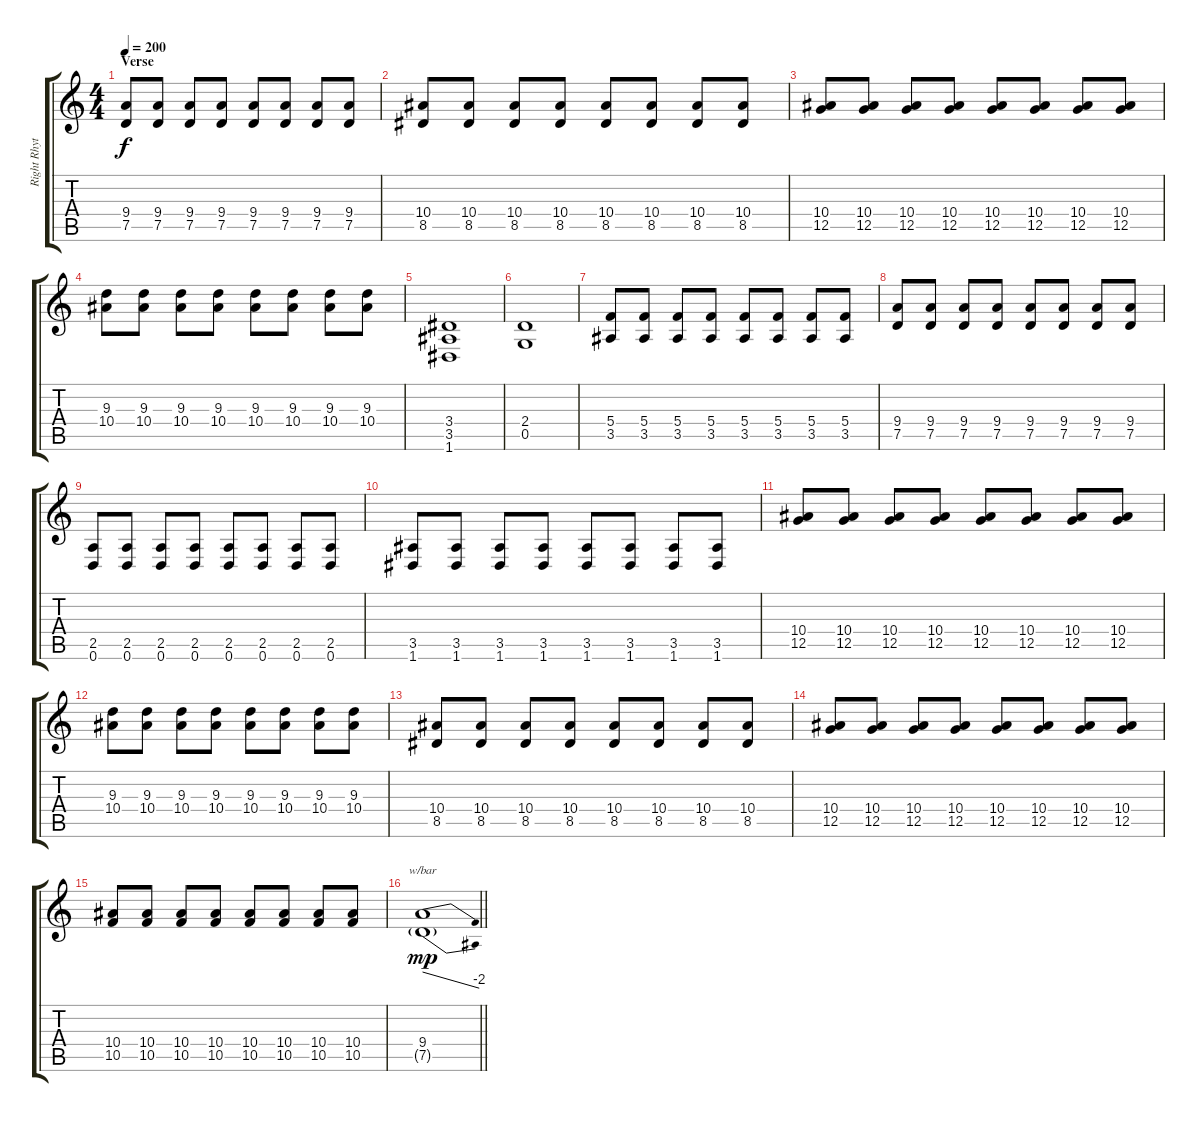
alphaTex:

\track ("Right Rhythm Gtr" "Right Rhyt") {instrument distortionguitar}
\staff {score tabs}
\tuning (D4 A3 F3 C3 G2 D2) {hide}
\ts (4 4)
\section ("" "Verse")
\tempo 200
\clef g2
\ks c
(9.4 7.5).8{dy f} (9.4 7.5).8 (9.4 7.5).8 (9.4 7.5).8 (9.4 7.5).8 (9.4 7.5).8 (9.4 7.5).8 (9.4 7.5).8 |
(10.4 8.5).8 (10.4 8.5).8 (10.4 8.5).8 (10.4 8.5).8 (10.4 8.5).8 (10.4 8.5).8 (10.4 8.5).8 (10.4 8.5).8 |
(10.4 12.5).8 (10.4 12.5).8 (10.4 12.5).8 (10.4 12.5).8 (10.4 12.5).8 (10.4 12.5).8 (10.4 12.5).8 (10.4 12.5).8 |
(9.3 10.4).8 (9.3 10.4).8 (9.3 10.4).8 (9.3 10.4).8 (9.3 10.4).8 (9.3 10.4).8 (9.3 10.4).8 (9.3 10.4).8 |
(3.4 3.5 1.6).1 |
(2.4 0.5).1 |
(5.4 3.5).8 (5.4 3.5).8 (5.4 3.5).8 (5.4 3.5).8 (5.4 3.5).8 (5.4 3.5).8 (5.4 3.5).8 (5.4 3.5).8 |
(9.4 7.5).8 (9.4 7.5).8 (9.4 7.5).8 (9.4 7.5).8 (9.4 7.5).8 (9.4 7.5).8 (9.4 7.5).8 (9.4 7.5).8 |
(2.5 0.6).8 (2.5 0.6).8 (2.5 0.6).8 (2.5 0.6).8 (2.5 0.6).8 (2.5 0.6).8 (2.5 0.6).8 (2.5 0.6).8 |
(3.5 1.6).8 (3.5 1.6).8 (3.5 1.6).8 (3.5 1.6).8 (3.5 1.6).8 (3.5 1.6).8 (3.5 1.6).8 (3.5 1.6).8 |
(10.4 12.5).8 (10.4 12.5).8 (10.4 12.5).8 (10.4 12.5).8 (10.4 12.5).8 (10.4 12.5).8 (10.4 12.5).8 (10.4 12.5).8 |
(9.3 10.4).8 (9.3 10.4).8 (9.3 10.4).8 (9.3 10.4).8 (9.3 10.4).8 (9.3 10.4).8 (9.3 10.4).8 (9.3 10.4).8 |
(10.4 8.5).8 (10.4 8.5).8 (10.4 8.5).8 (10.4 8.5).8 (10.4 8.5).8 (10.4 8.5).8 (10.4 8.5).8 (10.4 8.5).8 |
(10.4 12.5).8 (10.4 12.5).8 (10.4 12.5).8 (10.4 12.5).8 (10.4 12.5).8 (10.4 12.5).8 (10.4 12.5).8 (10.4 12.5).8 |
(10.4 10.5).8 (10.4 10.5).8 (10.4 10.5).8 (10.4 10.5).8 (10.4 10.5).8 (10.4 10.5).8 (10.4 10.5).8 (10.4 10.5).8 |
\barLineRight lightlight
(9.4 7.5{g}).1{tbe (dive default 0 0 60 -8) dy mp}
